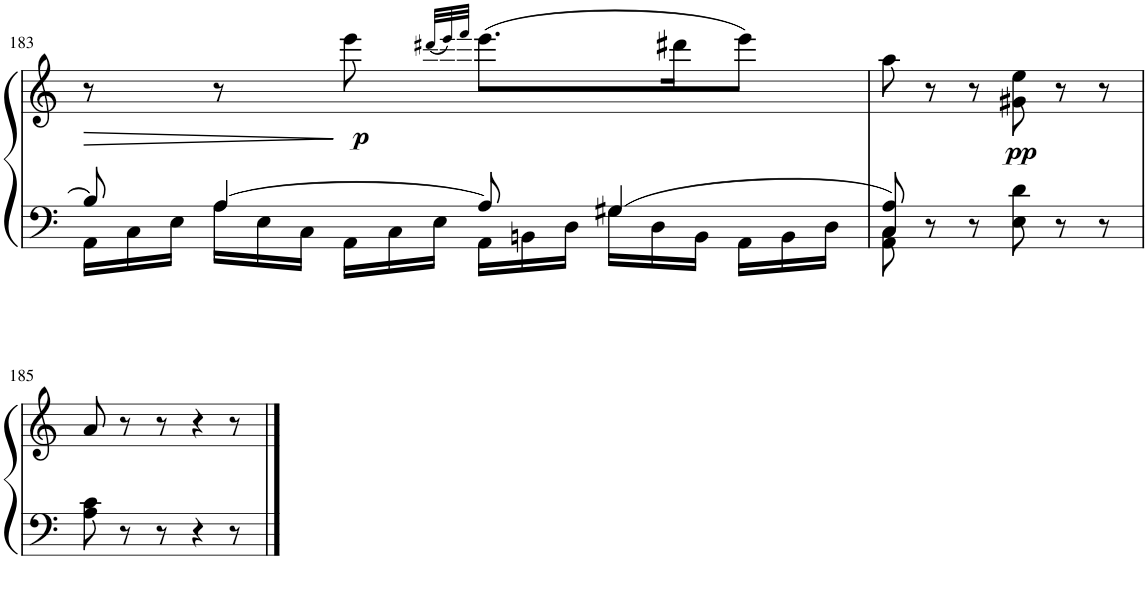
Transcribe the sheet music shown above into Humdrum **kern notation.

**kern	**kern	**dynam
*part1	*part1	*part1
*staff2	*staff1	*staff1/2
*I"Piano	*	*
*I'Pno.	*	*
!!LO:PB:g=z
*clefF4	*clefG2	*
*k[]	*k[]	*
*M6/8	*M6/8	*
=183	=183	=183
*^	*	*
*	*Xbrackettup	*	*
!	!	!	!LO:HP:b
*	*	*^	*
8B-/]	24AA\LL	8r	4.ryy	>
.	24C\	.	.	.
.	24E\JJ	.	.	.
[4A/	24A\LL	8r	.	.
.	24E\	.	.	.
.	24C\JJ	.	.	.
!	!	!	!	!LO:DY:n=1:b
.	24AA\LL	8eee\	.	] p
.	24C\	.	.	.
.	24E\JJ	.	.	.
.	.	(32qddd#X/LLL	qddd#LLL	.
.	.	32qeee/)	qeee	.
.	.	32qfff/JJJ	qfffJJJ	.
8A/]	24AA\LL	(8.eee\L	8eee	.
.	24BBn\	.	.	.
.	24D\JJ	.	.	.
4G#X/	24G#\LL	.	8ryy	.
.	24D\	.	.	.
.	.	16ddd#X\K	.	.
.	24BB\JJ	.	.	.
.	24AA\LL	8eee\J)	8ryy	.
.	24BB\	.	.	.
.	24D\JJ	.	.	.
*	*	*v	*v	*
=184	=184	=184	=184
8C/ 8A/	8AA\ 8C\	8aa\	.
8r	8ryy	8r	.
8r	2ryy	8r	.
!	!	!	!LO:DY:b
8E\ 8d\	.	8g#X\ 8ee\	pp
8r	.	8r	.
8r	.	8r	.
*v	*v	*	*
!!LO:LB:g=z
=185	=185	=185
8A\ 8c\	8a/	.
8r	8r	.
8r	8r	.
4r	4r	.
8r	8r	.
==	==	==
*-	*-	*-
